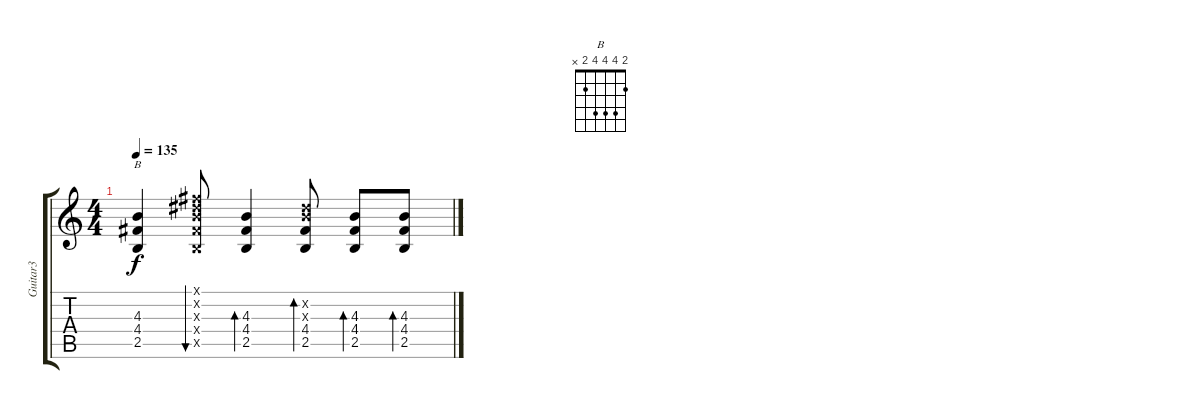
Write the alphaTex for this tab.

\track ("Guitar3" "Guitar3") {instrument acousticguitarsteel}
\staff {score tabs}
\tuning (E4 B3 G3 D3 A2 E2) {hide}
\chord ("B" 2 4 4 4 2 x)
\ts (4 4)
\tempo 135
\clef g2
\ks c
(4.3 4.4 2.5).4{ch "B" dy f} (2.1{x} 4.2{x} 4.3{x} 4.4{x} 2.5{x}).8{bu 60} (4.3 4.4 2.5).4{bd 60} (4.2{x} 4.3{x} 4.4 2.5).8{bd 60} (4.3 4.4 2.5).8{bd 60} (4.3 4.4 2.5).8{bd 60}
